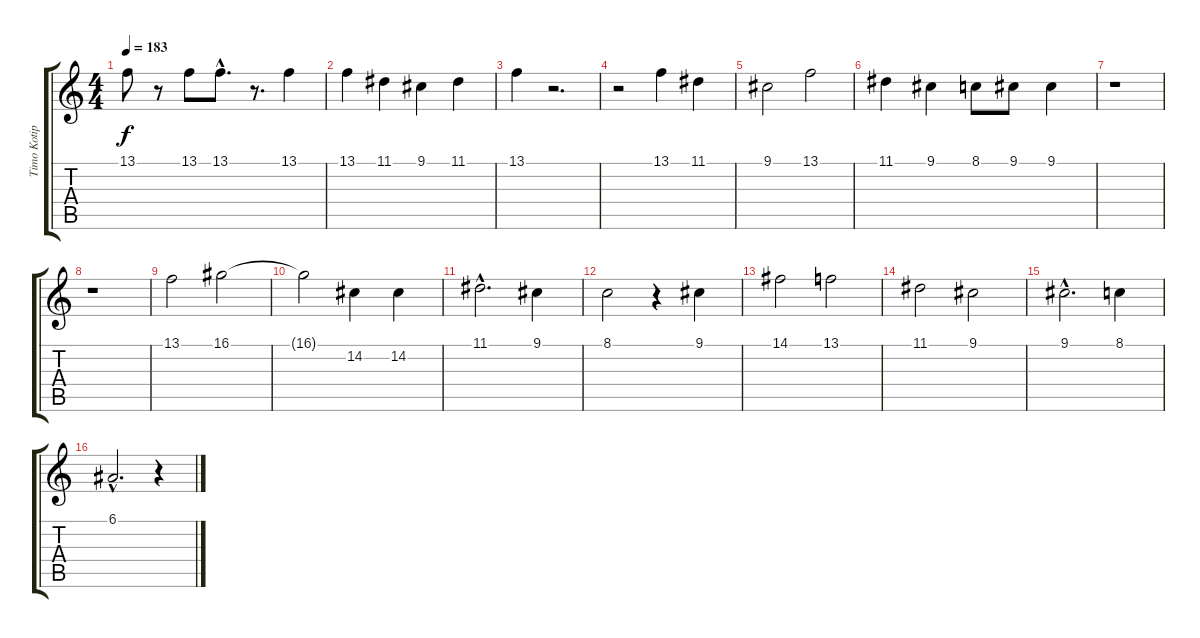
\track ("Timo Kotipelto" "Timo Kotip") {instrument lead3calliope}
\staff {score tabs}
\tuning (E4 B3 G3 D3 A2 E2) {hide}
\ts (4 4)
\tempo 183
\clef g2
\ks c
13.1.8{dy f} r.8 13.1.8 13.1{hac}.8{d} r.8{d} 13.1.4 |
13.1.4 11.1.4 9.1.4 11.1.4 |
13.1.4 r.2{d} |
r.2 13.1.4 11.1.4 |
9.1.2 13.1.2 |
11.1.4 9.1.4 8.1.8 9.1.8 9.1.4 |
r.1 |
r.1 |
13.1.2 16.1.2 |
16.1{t}.2 14.2.4 14.2.4 |
11.1{hac}.2{d} 9.1.4 |
8.1.2 r.4 9.1.4 |
14.1.2 13.1.2 |
11.1.2 9.1.2 |
9.1{hac}.2{d} 8.1.4 |
6.1{hac}.2{d} r.4
